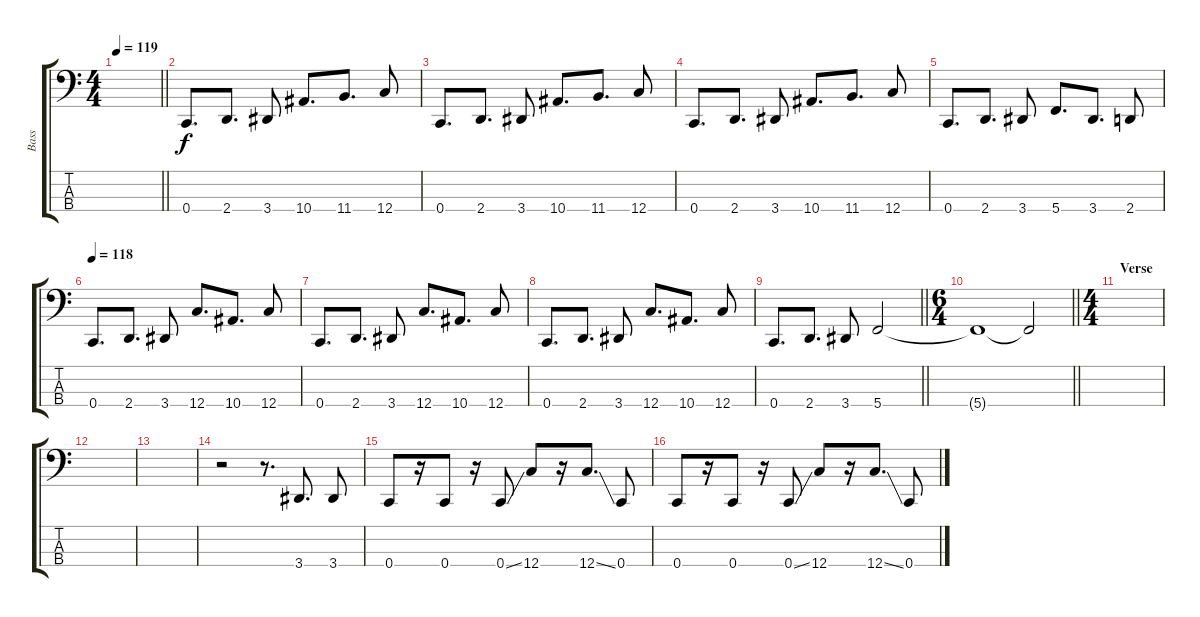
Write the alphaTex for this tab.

\track ("Bass" "Bass") {instrument electricbassfinger}
\staff {score tabs}
\tuning (F2 C2 G1 C1) {hide}
\ts (4 4)
\tempo 119
\clef f4
\barLineRight lightlight
\ks c
|
0.4.8{d} 2.4.8{d} 3.4.8 10.4.8{d} 11.4.8{d} 12.4.8 |
0.4.8{d} 2.4.8{d} 3.4.8 10.4.8{d} 11.4.8{d} 12.4.8 |
0.4.8{d} 2.4.8{d} 3.4.8 10.4.8{d} 11.4.8{d} 12.4.8 |
0.4.8{d} 2.4.8{d} 3.4.8 5.4.8{d} 3.4.8{d} 2.4.8 |
\tempo 118
0.4.8{d} 2.4.8{d} 3.4.8 12.4.8{d} 10.4.8{d} 12.4.8 |
0.4.8{d} 2.4.8{d} 3.4.8 12.4.8{d} 10.4.8{d} 12.4.8 |
0.4.8{d} 2.4.8{d} 3.4.8 12.4.8{d} 10.4.8{d} 12.4.8 |
\barLineRight lightlight
0.4.8{d} 2.4.8{d} 3.4.8 5.4.2 |
\ts (6 4)
\barLineRight lightlight
5.4{t}.1 5.4{t}.2 |
\ts (4 4)
\section ("" "Verse")
|
|
|
r.2 r.8{d} 3.4.8{d} 3.4.8 |
0.4.8 r.16 0.4.8 r.16 0.4{ss}.8 12.4.8 r.16 12.4{ss}.8{d} 0.4.8 |
0.4.8 r.16 0.4.8 r.16 0.4{ss}.8 12.4.8 r.16 12.4{ss}.8{d} 0.4.8
